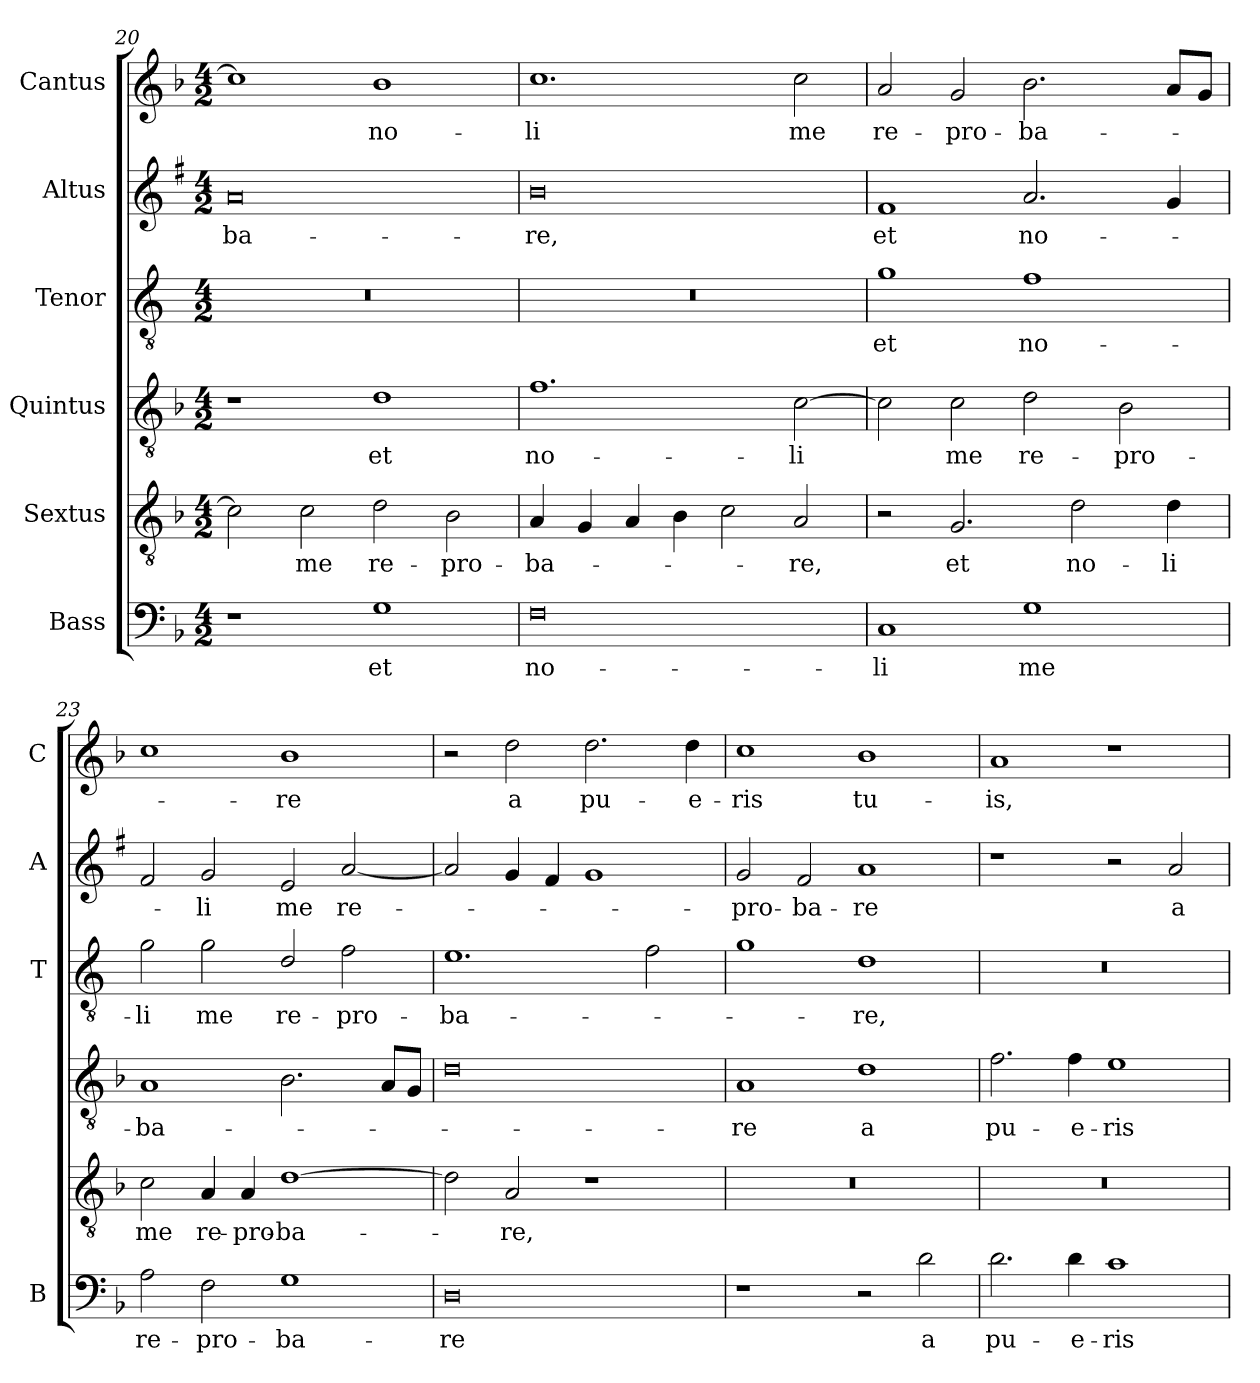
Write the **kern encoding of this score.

**kern	**text	**kern	**text	**kern	**text	**kern	**text	**kern	**text	**kern	**text
*part6	*part6	*part5	*part5	*part4	*part4	*part3	*part3	*part2	*part2	*part1	*part1
*staff6	*staff6	*staff5	*staff5	*staff4	*staff4	*staff3	*staff3	*staff2	*staff2	*staff1	*staff1
*I"Bass	*	*I"Sextus	*	*I"Quintus	*	*I"Tenor	*	*I"Altus	*	*I"Cantus	*
*I'B	*	*	*	*	*	*I'T	*	*I'A	*	*I'C	*
!!LO:LB:g=z
*clefF4	*	*clefGv2	*	*clefGv2	*	*clefGv2	*	*clefG2	*	*clefG2	*
*	*	*	*	*	*	*ITrd4c7	*	*ITrd1c2	*	*	*
*k[b-]	*	*k[b-]	*	*k[b-]	*	*k[b-]	*	*k[b-]	*	*k[b-]	*
*F:	*	*F:	*	*F:	*	*F:	*	*F:	*	*F:	*
*M4/2	*	*M4/2	*	*M4/2	*	*M4/2	*	*M4/2	*	*M4/2	*
=20	=20	=20	=20	=20	=20	=20	=20	=20	=20	=20	=20
!	!	!	!	!	!	!	!	!	!LO:LY:b	!	!
1r	.	2c\]	.	1r	.	0r	.	0g	-ba-	1cc]	.
!	!	!	!LO:LY:b	!	!	!	!	!	!	!	!
.	.	2c\	me	.	.	.	.	.	.	.	.
!	!LO:LY:b	!	!LO:LY:b	!	!LO:LY:b	!	!	!	!	!	!LO:LY:b
1G	et	2d\	re-	1d	et	.	.	.	.	1b-	no-
!	!	!	!LO:LY:b	!	!	!	!	!	!	!	!
.	.	2B-\	-pro-	.	.	.	.	.	.	.	.
=21	=21	=21	=21	=21	=21	=21	=21	=21	=21	=21	=21
!	!LO:LY:b	!	!LO:LY:b	!	!LO:LY:b	!	!	!	!LO:LY:b	!	!LO:LY:b
0F	no-	4A/	-ba-	1.f	no-	0r	.	0a	-re,	1.cc	-li
.	.	4G/	.	.	.	.	.	.	.	.	.
.	.	4A/	.	.	.	.	.	.	.	.	.
.	.	4B-\	.	.	.	.	.	.	.	.	.
.	.	2c\	.	.	.	.	.	.	.	.	.
!	!	!	!LO:LY:b	!	!LO:LY:b	!	!	!	!	!	!LO:LY:b
.	.	2A/	-re,	[2c\	-li	.	.	.	.	2cc\	me
=22	=22	=22	=22	=22	=22	=22	=22	=22	=22	=22	=22
!	!LO:LY:b	!	!	!	!	!	!LO:LY:b	!	!LO:LY:b	!	!LO:LY:b
1C	-li	2r	.	2c\]	.	1c	et	1e	et	2a/	re-
!	!	!	!LO:LY:b	!	!LO:LY:b	!	!	!	!	!	!LO:LY:b
.	.	2.G/	et	2c\	me	.	.	.	.	2g/	-pro-
!	!LO:LY:b	!	!	!	!LO:LY:b	!	!LO:LY:b	!	!LO:LY:b	!	!LO:LY:b
1G	me	.	.	2d\	re-	1B-	no-	2.g/	no-	2.b-\	-ba-
!	!	!	!LO:LY:b	!	!	!	!	!	!	!	!
.	.	2d\	no-	.	.	.	.	.	.	.	.
!	!	!	!	!	!LO:LY:b	!	!	!	!	!	!
.	.	.	.	2B-\	-pro-	.	.	.	.	.	.
!	!	!	!LO:LY:b	!	!	!	!	!	!	!	!
.	.	4d\	-li	.	.	.	.	4f/	.	8a/L	.
.	.	.	.	.	.	.	.	.	.	8g/J	.
=23	=23	=23	=23	=23	=23	=23	=23	=23	=23	=23	=23
!	!LO:LY:b	!	!LO:LY:b	!	!LO:LY:b	!	!LO:LY:b	!	!	!	!
2A\	re-	2c\	me	1A	-ba-	2c\	-li	2e/	.	1cc	.
!	!LO:LY:b	!	!LO:LY:b	!	!	!	!LO:LY:b	!	!LO:LY:b	!	!
2F\	-pro-	4A/	re-	.	.	2c\	me	2f/	-li	.	.
!	!	!	!LO:LY:b	!	!	!	!	!	!	!	!
.	.	4A/	-pro-	.	.	.	.	.	.	.	.
!	!LO:LY:b	!	!LO:LY:b	!	!	!	!LO:LY:b	!	!LO:LY:b	!	!LO:LY:b
1G	-ba-	[1d	-ba-	2.B-\	.	2G/	re-	2d/	me	1b-	-re
!	!	!	!	!	!	!	!LO:LY:b	!	!LO:LY:b	!	!
.	.	.	.	.	.	2B-\	-pro-	[2g/	re-	.	.
.	.	.	.	8A/L	.	.	.	.	.	.	.
.	.	.	.	8G/J	.	.	.	.	.	.	.
=24	=24	=24	=24	=24	=24	=24	=24	=24	=24	=24	=24
!	!LO:LY:b	!	!	!	!	!	!LO:LY:b	!	!	!	!
0D	-re	2d\]	.	0d	.	1.A	-ba-	2g/]	.	2r	.
!	!	!	!LO:LY:b	!	!	!	!	!	!	!	!LO:LY:b
.	.	2A/	-re,	.	.	.	.	4f/	.	2dd\	a
.	.	.	.	.	.	.	.	4e/	.	.	.
!	!	!	!	!	!	!	!	!	!	!	!LO:LY:b
.	.	1r	.	.	.	.	.	1f	.	2.dd\	pu-
.	.	.	.	.	.	2B-\	.	.	.	.	.
!	!	!	!	!	!	!	!	!	!	!	!LO:LY:b
.	.	.	.	.	.	.	.	.	.	4dd\	-e-
!!LO:PB:g=z
=25	=25	=25	=25	=25	=25	=25	=25	=25	=25	=25	=25
!	!	!	!	!	!LO:LY:b	!	!	!	!LO:LY:b	!	!LO:LY:b
1r	.	0r	.	1A	-re	1c	.	2f/	-pro-	1cc	-ris
!	!	!	!	!	!	!	!	!	!LO:LY:b	!	!
.	.	.	.	.	.	.	.	2e/	-ba-	.	.
!	!	!	!	!	!LO:LY:b	!	!LO:LY:b	!	!LO:LY:b	!	!LO:LY:b
2r	.	.	.	1d	a	1G	-re,	1g	-re	1b-	tu-
!	!LO:LY:b	!	!	!	!	!	!	!	!	!	!
2d\	a	.	.	.	.	.	.	.	.	.	.
=26	=26	=26	=26	=26	=26	=26	=26	=26	=26	=26	=26
!	!LO:LY:b	!	!	!	!LO:LY:b	!	!	!	!	!	!LO:LY:b
2.d\	pu-	0r	.	2.f\	pu-	0r	.	1r	.	1a	-is,
!	!LO:LY:b	!	!	!	!LO:LY:b	!	!	!	!	!	!
4d\	-e-	.	.	4f\	-e-	.	.	.	.	.	.
!	!LO:LY:b	!	!	!	!LO:LY:b	!	!	!	!	!	!
1c	-ris	.	.	1e	-ris	.	.	2r	.	1r	.
!	!	!	!	!	!	!	!	!	!LO:LY:b	!	!
.	.	.	.	.	.	.	.	2g/	a	.	.
=	=	=	=	=	=	=	=	=	=	=	=
*-	*-	*-	*-	*-	*-	*-	*-	*-	*-	*-	*-
